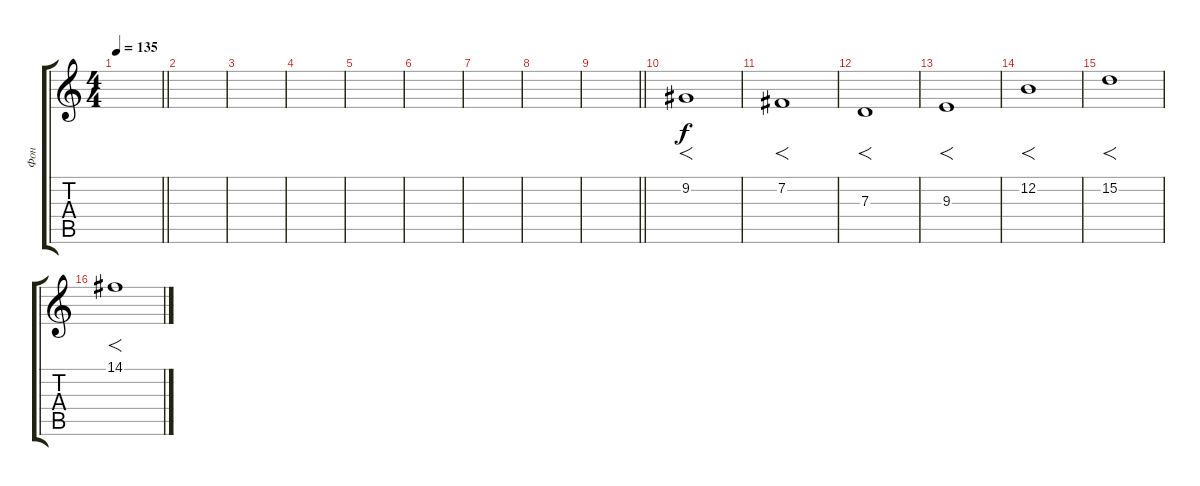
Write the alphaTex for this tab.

\track ("Фон" "Фон") {instrument violin}
\staff {score tabs}
\tuning (E4 B3 G3 D3 A2 E2) {hide}
\ts (4 4)
\tempo 135
\clef g2
\barLineRight lightlight
\ks c
|
|
|
|
|
|
|
|
\barLineRight lightlight
|
9.2.1{f dy f volume 13 instrument viola} |
7.2.1{f} |
7.3.1{f} |
9.3.1{f} |
12.2.1{f} |
15.2.1{f} |
14.1.1{f}
